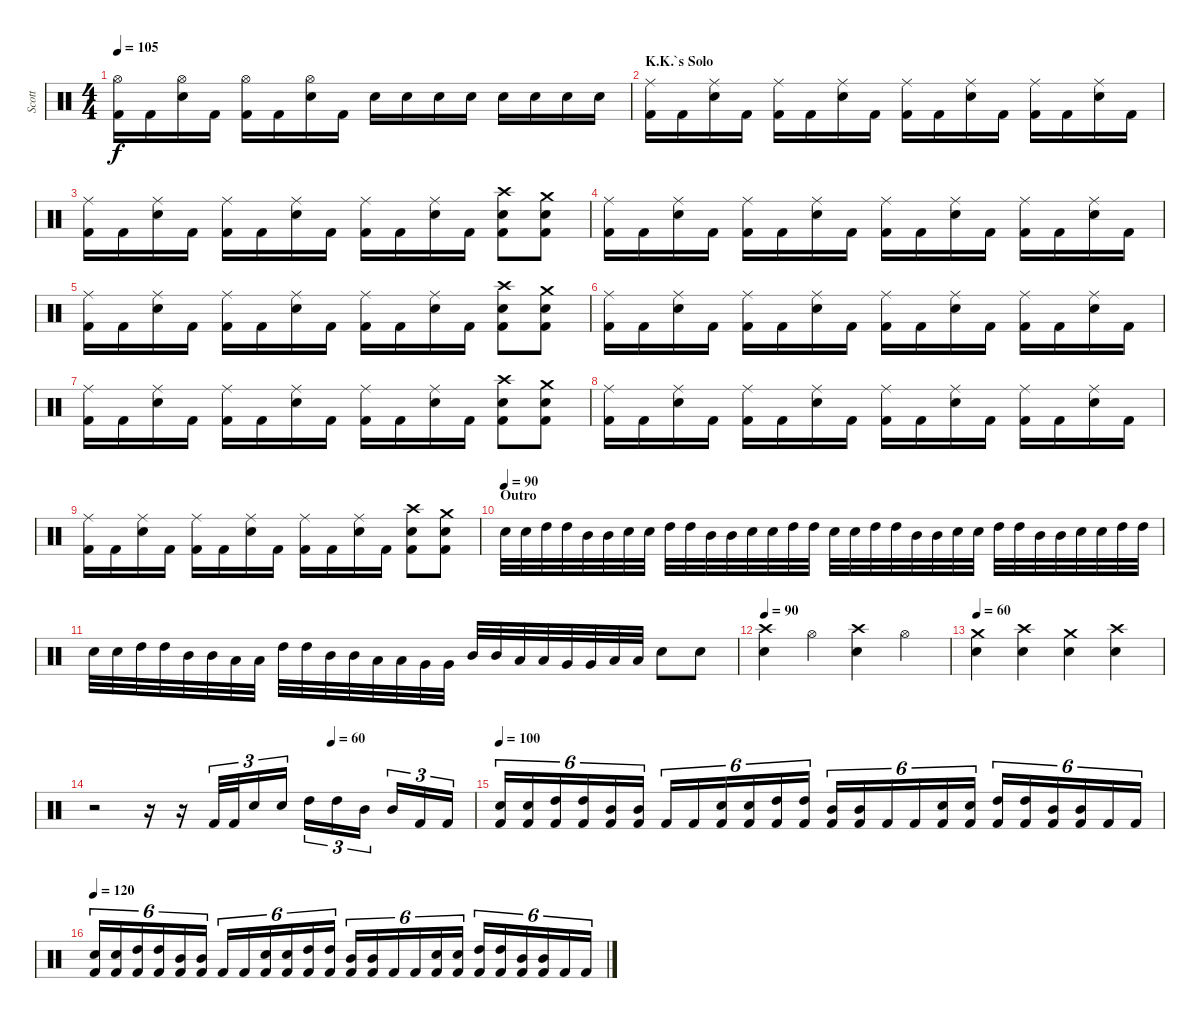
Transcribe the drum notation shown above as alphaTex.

\track ("Scott" "Scott") {instrument percussion}
\staff {score}
\articulation defaults
\ts (4 4)
\tempo 105
\clef neutral
\ks c
("Hi-Hat (open)" "Kick (hit) 2").16{dy f} "Kick (hit) 2".16 ("Hi-Hat (open)" "Snare (hit) 2").16 "Kick (hit) 2".16 ("Hi-Hat (open)" "Kick (hit) 2").16 "Kick (hit) 2".16 ("Hi-Hat (open)" "Snare (hit) 2").16 "Kick (hit) 2".16 "Snare (hit) 2".16 "Snare (hit) 2".16 "Snare (hit) 2".16 "Snare (hit) 2".16 "Snare (hit) 2".16 "Snare (hit) 2".16 "Snare (hit) 2".16 "Snare (hit) 2".16 |
\section ("" "K.K.`s Solo")
("Ride (middle)" "Kick (hit) 2").16 "Kick (hit) 2".16 ("Ride (middle)" "Snare (hit) 2").16 "Kick (hit) 2".16 ("Ride (middle)" "Kick (hit) 2").16 "Kick (hit) 2".16 ("Ride (middle)" "Snare (hit) 2").16 "Kick (hit) 2".16 ("Ride (middle)" "Kick (hit) 2").16 "Kick (hit) 2".16 ("Ride (middle)" "Snare (hit) 2").16 "Kick (hit) 2".16 ("Ride (middle)" "Kick (hit) 2").16 "Kick (hit) 2".16 ("Ride (middle)" "Snare (hit) 2").16 "Kick (hit) 2".16 |
("Ride (middle)" "Kick (hit) 2").16 "Kick (hit) 2".16 ("Ride (middle)" "Snare (hit) 2").16 "Kick (hit) 2".16 ("Ride (middle)" "Kick (hit) 2").16 "Kick (hit) 2".16 ("Ride (middle)" "Snare (hit) 2").16 "Kick (hit) 2".16 ("Ride (middle)" "Kick (hit) 2").16 "Kick (hit) 2".16 ("Ride (middle)" "Snare (hit) 2").16 "Kick (hit) 2".16 ("Crash high (hit)" "Snare (hit) 2" "Kick (hit) 2").8 ("Crash medium (hit)" "Snare (hit) 2" "Kick (hit) 2").8 |
("Ride (middle)" "Kick (hit) 2").16 "Kick (hit) 2".16 ("Ride (middle)" "Snare (hit) 2").16 "Kick (hit) 2".16 ("Ride (middle)" "Kick (hit) 2").16 "Kick (hit) 2".16 ("Ride (middle)" "Snare (hit) 2").16 "Kick (hit) 2".16 ("Ride (middle)" "Kick (hit) 2").16 "Kick (hit) 2".16 ("Ride (middle)" "Snare (hit) 2").16 "Kick (hit) 2".16 ("Ride (middle)" "Kick (hit) 2").16 "Kick (hit) 2".16 ("Ride (middle)" "Snare (hit) 2").16 "Kick (hit) 2".16 |
("Ride (middle)" "Kick (hit) 2").16 "Kick (hit) 2".16 ("Ride (middle)" "Snare (hit) 2").16 "Kick (hit) 2".16 ("Ride (middle)" "Kick (hit) 2").16 "Kick (hit) 2".16 ("Ride (middle)" "Snare (hit) 2").16 "Kick (hit) 2".16 ("Ride (middle)" "Kick (hit) 2").16 "Kick (hit) 2".16 ("Ride (middle)" "Snare (hit) 2").16 "Kick (hit) 2".16 ("Crash high (hit)" "Snare (hit) 2" "Kick (hit) 2").8 ("Crash medium (hit)" "Snare (hit) 2" "Kick (hit) 2").8 |
("Ride (middle)" "Kick (hit) 2").16 "Kick (hit) 2".16 ("Ride (middle)" "Snare (hit) 2").16 "Kick (hit) 2".16 ("Ride (middle)" "Kick (hit) 2").16 "Kick (hit) 2".16 ("Ride (middle)" "Snare (hit) 2").16 "Kick (hit) 2".16 ("Ride (middle)" "Kick (hit) 2").16 "Kick (hit) 2".16 ("Ride (middle)" "Snare (hit) 2").16 "Kick (hit) 2".16 ("Ride (middle)" "Kick (hit) 2").16 "Kick (hit) 2".16 ("Ride (middle)" "Snare (hit) 2").16 "Kick (hit) 2".16 |
("Ride (middle)" "Kick (hit) 2").16 "Kick (hit) 2".16 ("Ride (middle)" "Snare (hit) 2").16 "Kick (hit) 2".16 ("Ride (middle)" "Kick (hit) 2").16 "Kick (hit) 2".16 ("Ride (middle)" "Snare (hit) 2").16 "Kick (hit) 2".16 ("Ride (middle)" "Kick (hit) 2").16 "Kick (hit) 2".16 ("Ride (middle)" "Snare (hit) 2").16 "Kick (hit) 2".16 ("Crash high (hit)" "Snare (hit) 2" "Kick (hit) 2").8 ("Crash medium (hit)" "Snare (hit) 2" "Kick (hit) 2").8 |
("Ride (middle)" "Kick (hit) 2").16 "Kick (hit) 2".16 ("Ride (middle)" "Snare (hit) 2").16 "Kick (hit) 2".16 ("Ride (middle)" "Kick (hit) 2").16 "Kick (hit) 2".16 ("Ride (middle)" "Snare (hit) 2").16 "Kick (hit) 2".16 ("Ride (middle)" "Kick (hit) 2").16 "Kick (hit) 2".16 ("Ride (middle)" "Snare (hit) 2").16 "Kick (hit) 2".16 ("Ride (middle)" "Kick (hit) 2").16 "Kick (hit) 2".16 ("Ride (middle)" "Snare (hit) 2").16 "Kick (hit) 2".16 |
("Ride (middle)" "Kick (hit) 2").16 "Kick (hit) 2".16 ("Ride (middle)" "Snare (hit) 2").16 "Kick (hit) 2".16 ("Ride (middle)" "Kick (hit) 2").16 "Kick (hit) 2".16 ("Ride (middle)" "Snare (hit) 2").16 "Kick (hit) 2".16 ("Ride (middle)" "Kick (hit) 2").16 "Kick (hit) 2".16 ("Ride (middle)" "Snare (hit) 2").16 "Kick (hit) 2".16 ("Crash high (hit)" "Snare (hit) 2" "Kick (hit) 2").8 ("Crash medium (hit)" "Snare (hit) 2" "Kick (hit) 2").8 |
\section ("" "Outro")
\tempo (90)
"Snare (hit) 2".32 "Snare (hit) 2".32 "High Tom (hit)".32 "High Tom (hit)".32 "Mid Tom (hit)".32 "Mid Tom (hit)".32 "Snare (hit) 2".32 "Snare (hit) 2".32 "High Tom (hit)".32 "High Tom (hit)".32 "Mid Tom (hit)".32 "Mid Tom (hit)".32 "Snare (hit) 2".32 "Snare (hit) 2".32 "High Tom (hit)".32 "High Tom (hit)".32 "Snare (hit) 2".32 "Snare (hit) 2".32 "High Tom (hit)".32 "High Tom (hit)".32 "Mid Tom (hit)".32 "Mid Tom (hit)".32 "Snare (hit) 2".32 "Snare (hit) 2".32 "High Tom (hit)".32 "High Tom (hit)".32 "Mid Tom (hit)".32 "Mid Tom (hit)".32 "Snare (hit) 2".32 "Snare (hit) 2".32 "High Tom (hit)".32 "High Tom (hit)".32 |
"Snare (hit) 2".32 "Snare (hit) 2".32 "High Tom (hit)".32 "High Tom (hit)".32 "Mid Tom (hit)".32 "Mid Tom (hit)".32 "Low Tom (hit)".32 "Low Tom (hit)".32 "High Tom (hit)".32 "High Tom (hit)".32 "Mid Tom (hit)".32 "Mid Tom (hit)".32 "Low Tom (hit)".32 "Low Tom (hit)".32 "Very Low Tom (hit)".32 "Very Low Tom (hit)".32 "Mid Tom (hit)".32 "Mid Tom (hit)".32 "Low Tom (hit)".32 "Low Tom (hit)".32 "Very Low Tom (hit)".32 "Very Low Tom (hit)".32 "Low Floor Tom (hit)".32 "Low Floor Tom (hit)".32 "Snare (hit) 2".8 "Snare (hit) 2".8 |
\tempo 90
("Crash high (hit)" "Snare (hit) 2").4 "Hi-Hat (open)".4 ("Crash high (hit)" "Snare (hit) 2").4 "Hi-Hat (open)".4 |
\tempo 60
("Crash medium (hit)" "Snare (hit) 2").4 ("Crash high (hit)" "Snare (hit) 2").4 ("Crash medium (hit)" "Snare (hit) 2").4 ("Crash high (hit)" "Snare (hit) 2").4 |
\tempo (60 0.625)
r.2 r.16 r.16 "Kick (hit) 2".32{tu (3 2)} "Kick (hit) 2".32{tu (3 2)} "Snare (hit) 2".16{tu (3 2)} "Snare (hit) 2".16{tu (3 2)} "High Tom (hit)".16{tu (3 2)} "High Tom (hit)".16{tu (3 2)} "Mid Tom (hit)".16{tu (3 2)} "Mid Tom (hit)".16{tu (3 2)} "Kick (hit) 2".16{tu (3 2)} "Kick (hit) 2".16{tu (3 2)} |
\tempo 100
("Snare (hit) 2" "Kick (hit) 2").16{tu (6 4)} ("Snare (hit) 2" "Kick (hit) 2").16{tu (6 4)} ("High Tom (hit)" "Kick (hit) 2").16{tu (6 4)} ("High Tom (hit)" "Kick (hit) 2").16{tu (6 4)} ("Mid Tom (hit)" "Kick (hit) 2").16{tu (6 4)} ("Mid Tom (hit)" "Kick (hit) 2").16{tu (6 4)} "Kick (hit) 2".16{tu (6 4)} "Kick (hit) 2".16{tu (6 4)} ("Snare (hit) 2" "Kick (hit) 2").16{tu (6 4)} ("Snare (hit) 2" "Kick (hit) 2").16{tu (6 4)} ("High Tom (hit)" "Kick (hit) 2").16{tu (6 4)} ("High Tom (hit)" "Kick (hit) 2").16{tu (6 4)} ("Mid Tom (hit)" "Kick (hit) 2").16{tu (6 4)} ("Mid Tom (hit)" "Kick (hit) 2").16{tu (6 4)} "Kick (hit) 2".16{tu (6 4)} "Kick (hit) 2".16{tu (6 4)} ("Snare (hit) 2" "Kick (hit) 2").16{tu (6 4)} ("Snare (hit) 2" "Kick (hit) 2").16{tu (6 4)} ("High Tom (hit)" "Kick (hit) 2").16{tu (6 4)} ("High Tom (hit)" "Kick (hit) 2").16{tu (6 4)} ("Mid Tom (hit)" "Kick (hit) 2").16{tu (6 4)} ("Mid Tom (hit)" "Kick (hit) 2").16{tu (6 4)} "Kick (hit) 2".16{tu (6 4)} "Kick (hit) 2".16{tu (6 4)} |
\tempo 120
("Snare (hit) 2" "Kick (hit) 2").16{tu (6 4)} ("Snare (hit) 2" "Kick (hit) 2").16{tu (6 4)} ("High Tom (hit)" "Kick (hit) 2").16{tu (6 4)} ("High Tom (hit)" "Kick (hit) 2").16{tu (6 4)} ("Mid Tom (hit)" "Kick (hit) 2").16{tu (6 4)} ("Mid Tom (hit)" "Kick (hit) 2").16{tu (6 4)} "Kick (hit) 2".16{tu (6 4)} "Kick (hit) 2".16{tu (6 4)} ("Snare (hit) 2" "Kick (hit) 2").16{tu (6 4)} ("Snare (hit) 2" "Kick (hit) 2").16{tu (6 4)} ("High Tom (hit)" "Kick (hit) 2").16{tu (6 4)} ("High Tom (hit)" "Kick (hit) 2").16{tu (6 4)} ("Mid Tom (hit)" "Kick (hit) 2").16{tu (6 4)} ("Mid Tom (hit)" "Kick (hit) 2").16{tu (6 4)} "Kick (hit) 2".16{tu (6 4)} "Kick (hit) 2".16{tu (6 4)} ("Snare (hit) 2" "Kick (hit) 2").16{tu (6 4)} ("Snare (hit) 2" "Kick (hit) 2").16{tu (6 4)} ("High Tom (hit)" "Kick (hit) 2").16{tu (6 4)} ("High Tom (hit)" "Kick (hit) 2").16{tu (6 4)} ("Mid Tom (hit)" "Kick (hit) 2").16{tu (6 4)} ("Mid Tom (hit)" "Kick (hit) 2").16{tu (6 4)} "Kick (hit) 2".16{tu (6 4)} "Kick (hit) 2".16{tu (6 4)}
